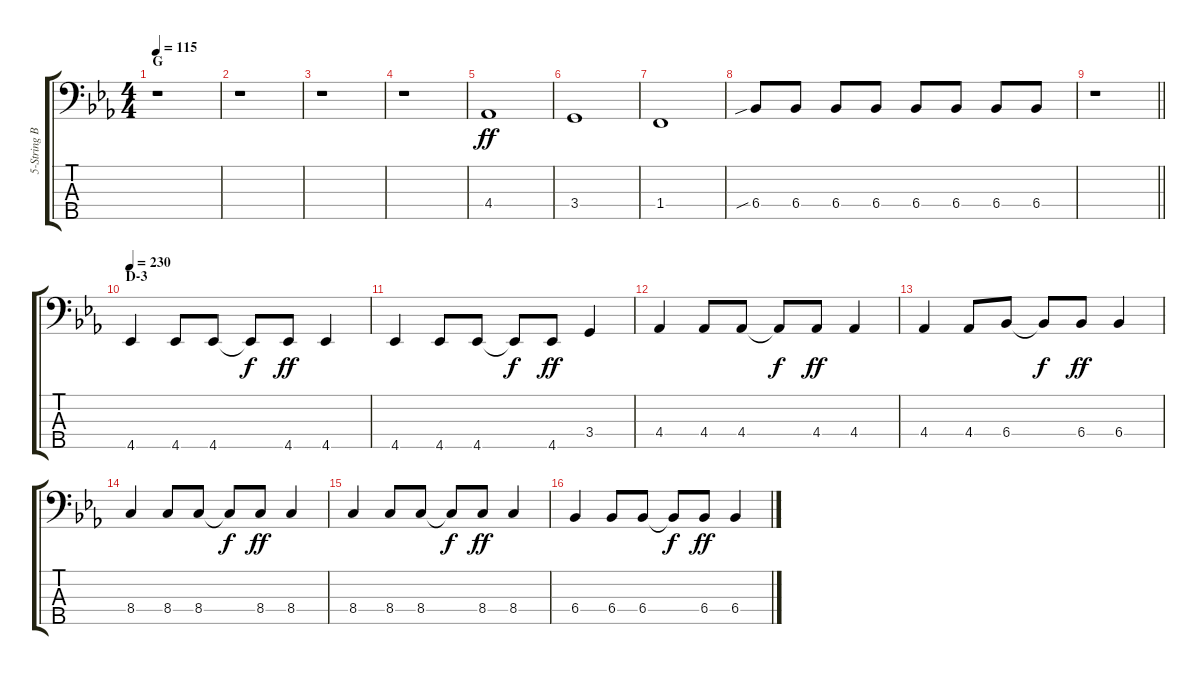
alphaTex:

\track ("5-String Bass" "5-String B") {instrument electricbasspick}
\staff {score tabs}
\tuning (G2 D2 A1 E1 B0) {hide}
\ts (4 4)
\section ("" "G")
\tempo 115
\clef f4
\ks eb
r.1{dy f} |
r.1 |
r.1 |
r.1 |
4.4.1{dy ff} |
3.4.1 |
1.4.1 |
6.4{sib}.8 6.4.8 6.4.8 6.4.8 6.4.8 6.4.8 6.4.8 6.4.8 |
\barLineRight lightlight
r.1 |
\section ("" "D-3")
\tempo 230
4.5.4 4.5.8 4.5.8 4.5{t}.8{dy f} 4.5.8{dy ff} 4.5.4 |
4.5.4 4.5.8 4.5.8 4.5{t}.8{dy f} 4.5.8{dy ff} 3.4.4 |
4.4.4 4.4.8 4.4.8 4.4{t}.8{dy f} 4.4.8{dy ff} 4.4.4 |
4.4.4 4.4.8 6.4.8 6.4{t}.8{dy f} 6.4.8{dy ff} 6.4.4 |
8.4.4 8.4.8 8.4.8 8.4{t}.8{dy f} 8.4.8{dy ff} 8.4.4 |
8.4.4 8.4.8 8.4.8 8.4{t}.8{dy f} 8.4.8{dy ff} 8.4.4 |
6.4.4 6.4.8 6.4.8 6.4{t}.8{dy f} 6.4.8{dy ff} 6.4.4
